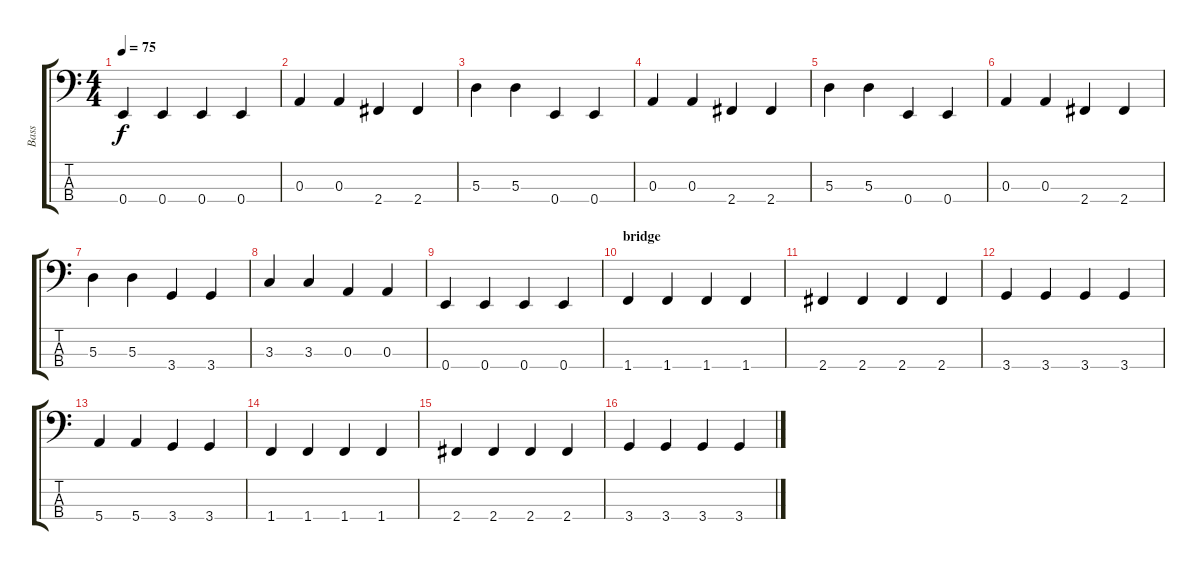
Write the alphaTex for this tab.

\track ("Bass" "Bass") {instrument electricbassfinger}
\staff {score tabs}
\tuning (G2 D2 A1 E1) {hide}
\ts (4 4)
\tempo 75
\clef f4
\ks c
0.4.4{dy f} 0.4.4 0.4.4 0.4.4 |
0.3.4 0.3.4 2.4.4 2.4.4 |
5.3.4 5.3.4 0.4.4 0.4.4 |
0.3.4 0.3.4 2.4.4 2.4.4 |
5.3.4 5.3.4 0.4.4 0.4.4 |
0.3.4 0.3.4 2.4.4 2.4.4 |
5.3.4 5.3.4 3.4.4 3.4.4 |
3.3.4 3.3.4 0.3.4 0.3.4 |
0.4.4 0.4.4 0.4.4 0.4.4 |
\section ("" "bridge")
1.4.4 1.4.4 1.4.4 1.4.4 |
2.4.4 2.4.4 2.4.4 2.4.4 |
3.4.4 3.4.4 3.4.4 3.4.4 |
5.4.4 5.4.4 3.4.4 3.4.4 |
1.4.4 1.4.4 1.4.4 1.4.4 |
2.4.4 2.4.4 2.4.4 2.4.4 |
3.4.4 3.4.4 3.4.4 3.4.4
